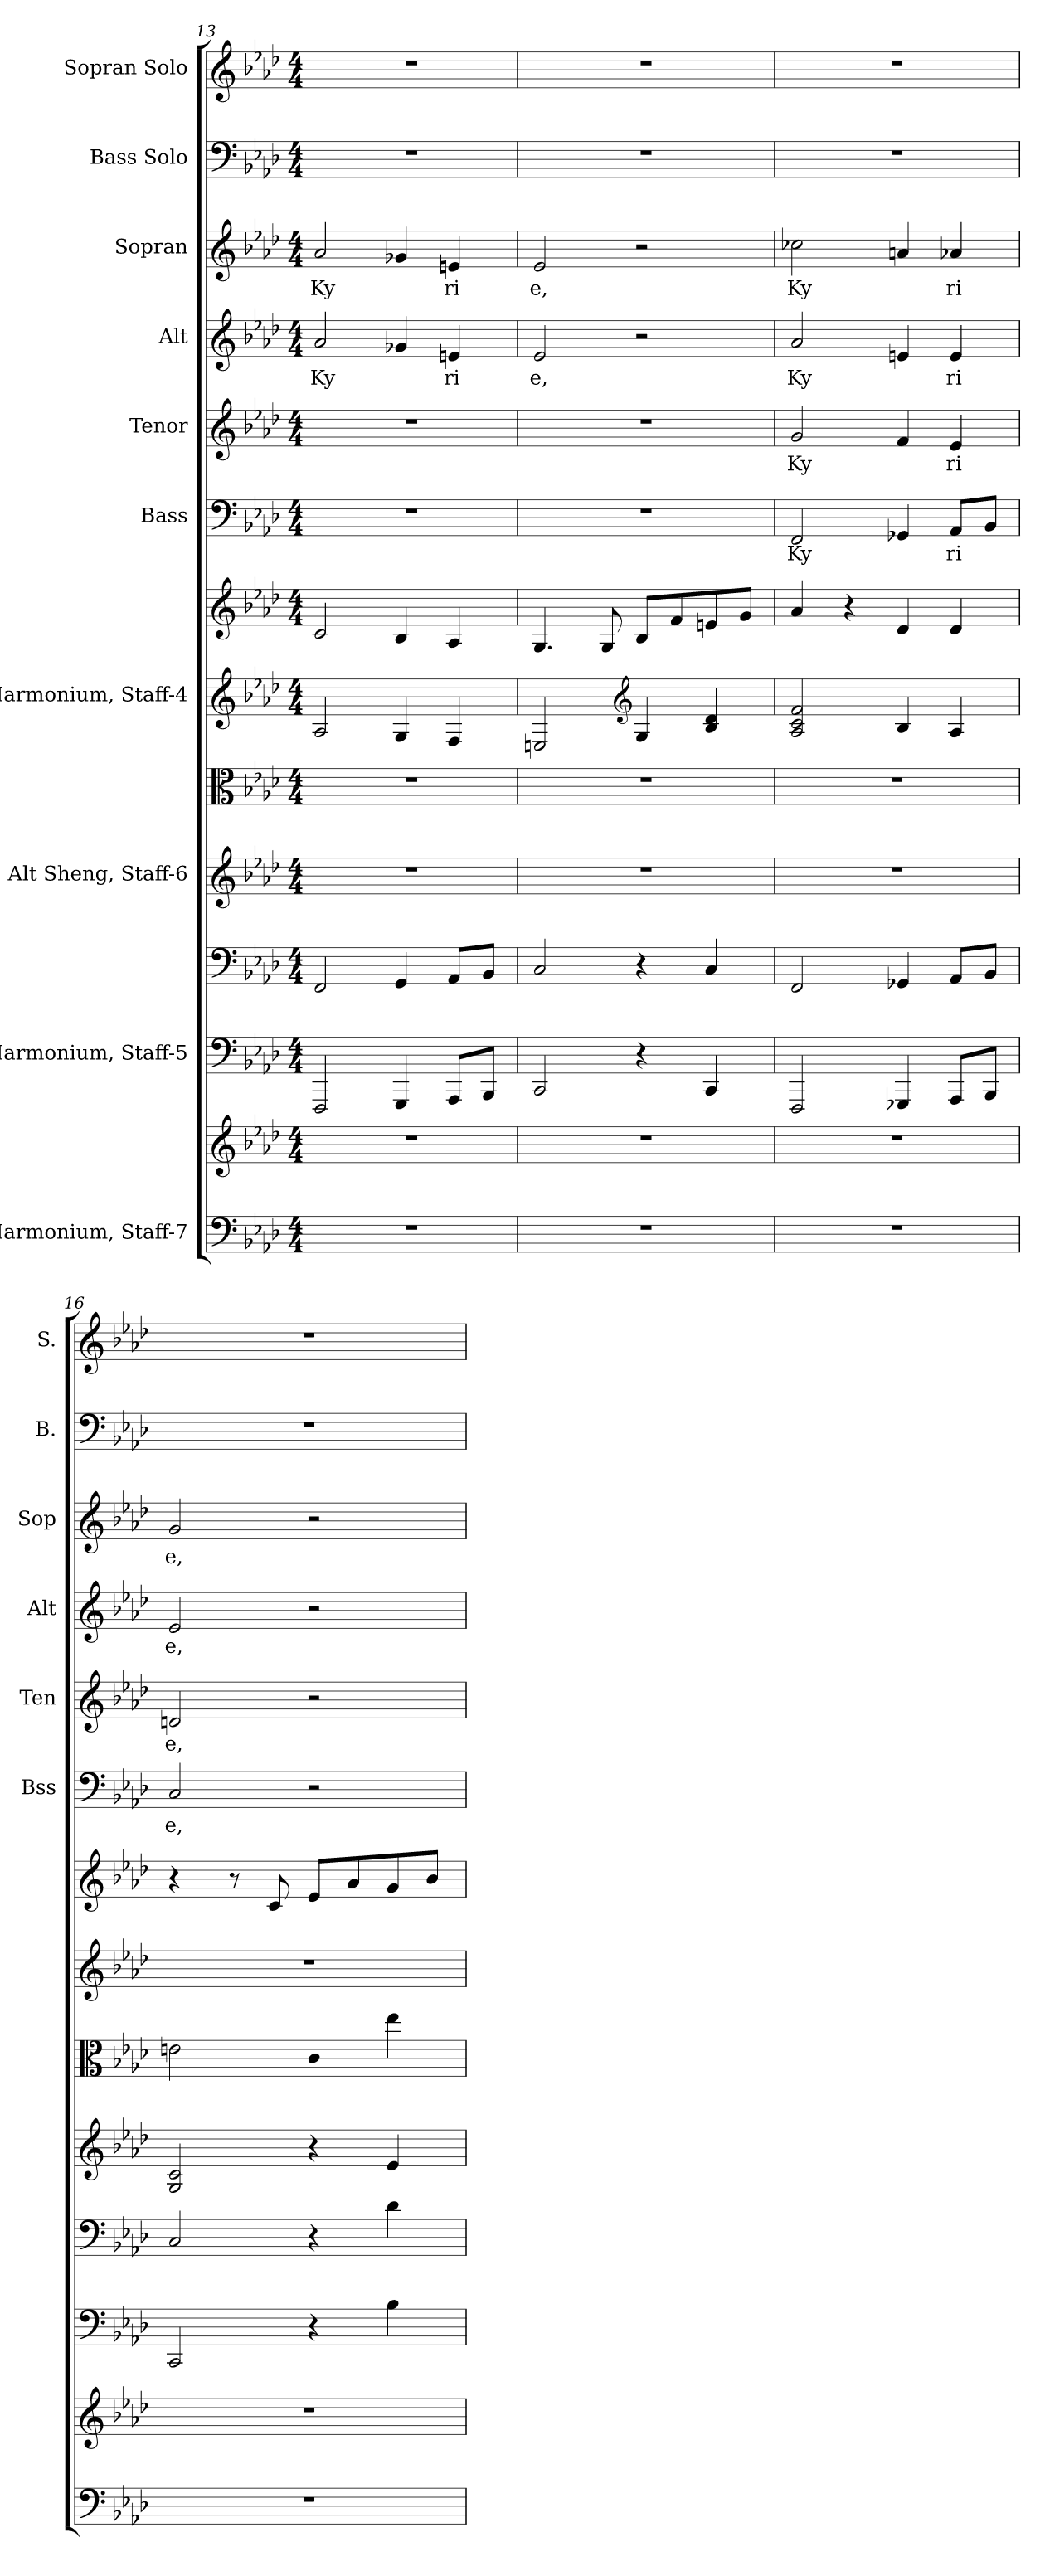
**kern	**kern	**kern	**kern	**kern	**kern	**kern	**kern	**kern	**text	**kern	**text	**kern	**text	**kern	**text	**kern	**kern
*part10	*part10	*part9	*part9	*part8	*part8	*part7	*part7	*part6	*part6	*part5	*part5	*part4	*part4	*part3	*part3	*part2	*part1
*staff14	*staff13	*staff12	*staff11	*staff10	*staff9	*staff8	*staff7	*staff6	*staff6	*staff5	*staff5	*staff4	*staff4	*staff3	*staff3	*staff2	*staff1
*I"Harmonium, Staff-7	*	*I"Harmonium, Staff-5	*	*I"Alt Sheng, Staff-6	*	*I"Harmonium, Staff-4	*	*I"Bass	*	*I"Tenor	*	*I"Alt	*	*I"Sopran	*	*I"Bass Solo	*I"Sopran Solo
*	*	*	*	*	*	*	*	*I'Bss	*	*I'Ten	*	*I'Alt	*	*I'Sop	*	*I'B.	*I'S.
*clefF4	*clefG2	*clefF4	*clefF4	*clefG2	*clefC3	*clefG2	*clefG2	*clefF4	*	*clefG2	*	*clefG2	*	*clefG2	*	*clefF4	*clefG2
*	*	*	*	*	*	*	*	*	*	*ITrd4c7	*	*ITrd2c3	*	*ITrd2c3	*	*	*
*k[b-e-a-d-]	*k[b-e-a-d-]	*k[b-e-a-d-]	*k[b-e-a-d-]	*k[b-e-a-d-]	*k[b-e-a-d-]	*k[b-e-a-d-]	*k[b-e-a-d-]	*k[b-e-a-d-]	*	*k[b-e-a-d-g-]	*	*k[b-]	*	*k[b-]	*	*k[b-e-a-d-]	*k[b-e-a-d-]
*M4/4	*M4/4	*M4/4	*M4/4	*M4/4	*M4/4	*M4/4	*M4/4	*M4/4	*	*M4/4	*	*M4/4	*	*M4/4	*	*M4/4	*M4/4
=13	=13	=13	=13	=13	=13	=13	=13	=13	=13	=13	=13	=13	=13	=13	=13	=13	=13
1r	1r	2FFF/	2FF/	1r	1r	2A-/	2c/	1r	.	1r	.	2f/	Ky	2f/	Ky	1r	1r
.	.	4GGG/	4GG/	.	.	4G/	4B-/	.	.	.	.	4e-X/	.	4e-X/	.	.	.
.	.	8AAA-/L	8AA-/L	.	.	4F/	4A-/	.	.	.	.	4c#X/	ri	4c#X/	ri	.	.
.	.	8BBB-/J	8BB-/J	.	.	.	.	.	.	.	.	.	.	.	.	.	.
=14	=14	=14	=14	=14	=14	=14	=14	=14	=14	=14	=14	=14	=14	=14	=14	=14	=14
1r	1r	2CC/	2C/	1r	1r	2En/	4.G/	1r	.	1r	.	2c/	e,	2c/	e,	1r	1r
.	.	.	.	.	.	.	8G/	.	.	.	.	.	.	.	.	.	.
*	*	*	*	*	*	*clefG2	*	*	*	*	*	*	*	*	*	*	*
.	.	4r	4r	.	.	4G/	8B-/L	.	.	.	.	2r	.	2r	.	.	.
.	.	.	.	.	.	.	8f/	.	.	.	.	.	.	.	.	.	.
.	.	4CC/	4C/	.	.	4B-/ 4d-/	8en/	.	.	.	.	.	.	.	.	.	.
.	.	.	.	.	.	.	8g/J	.	.	.	.	.	.	.	.	.	.
!!LO:PB:g=z
=15	=15	=15	=15	=15	=15	=15	=15	=15	=15	=15	=15	=15	=15	=15	=15	=15	=15
1r	1r	2FFF/	2FF/	1r	1r	2A-/ 2c/ 2f/	4a-/	2FF/	Ky	2c/	Ky	2f/	Ky	2a-X\	Ky	1r	1r
.	.	.	.	.	.	.	4r	.	.	.	.	.	.	.	.	.	.
.	.	4GGG-X/	4GG-X/	.	.	4B-/	4d-/	4GG-X/	.	4B-/	.	4c#X/	.	4f#X/	.	.	.
.	.	8AAA-/L	8AA-/L	.	.	4A-/	4d-/	8AA-/L	ri	4A-/	ri	4c#/	ri	4fn/	ri	.	.
.	.	8BBB-/J	8BB-/J	.	.	.	.	8BB-/J	.	.	.	.	.	.	.	.	.
=16	=16	=16	=16	=16	=16	=16	=16	=16	=16	=16	=16	=16	=16	=16	=16	=16	=16
1r	1r	2CC/	2C/	2G/ 2c/	2en\	1r	4r	2C/	e,	2Gn/	e,	2c/	e,	2e/	e,	1r	1r
.	.	.	.	.	.	.	8r	.	.	.	.	.	.	.	.	.	.
.	.	.	.	.	.	.	8c/	.	.	.	.	.	.	.	.	.	.
.	.	4r	4r	4r	4c\	.	8e-/L	2r	.	2r	.	2r	.	2r	.	.	.
.	.	.	.	.	.	.	8a-/	.	.	.	.	.	.	.	.	.	.
.	.	4B-\	4d-\	4e-/	4ee-\	.	8g/	.	.	.	.	.	.	.	.	.	.
.	.	.	.	.	.	.	8b-/J	.	.	.	.	.	.	.	.	.	.
=	=	=	=	=	=	=	=	=	=	=	=	=	=	=	=	=	=
*-	*-	*-	*-	*-	*-	*-	*-	*-	*-	*-	*-	*-	*-	*-	*-	*-	*-
